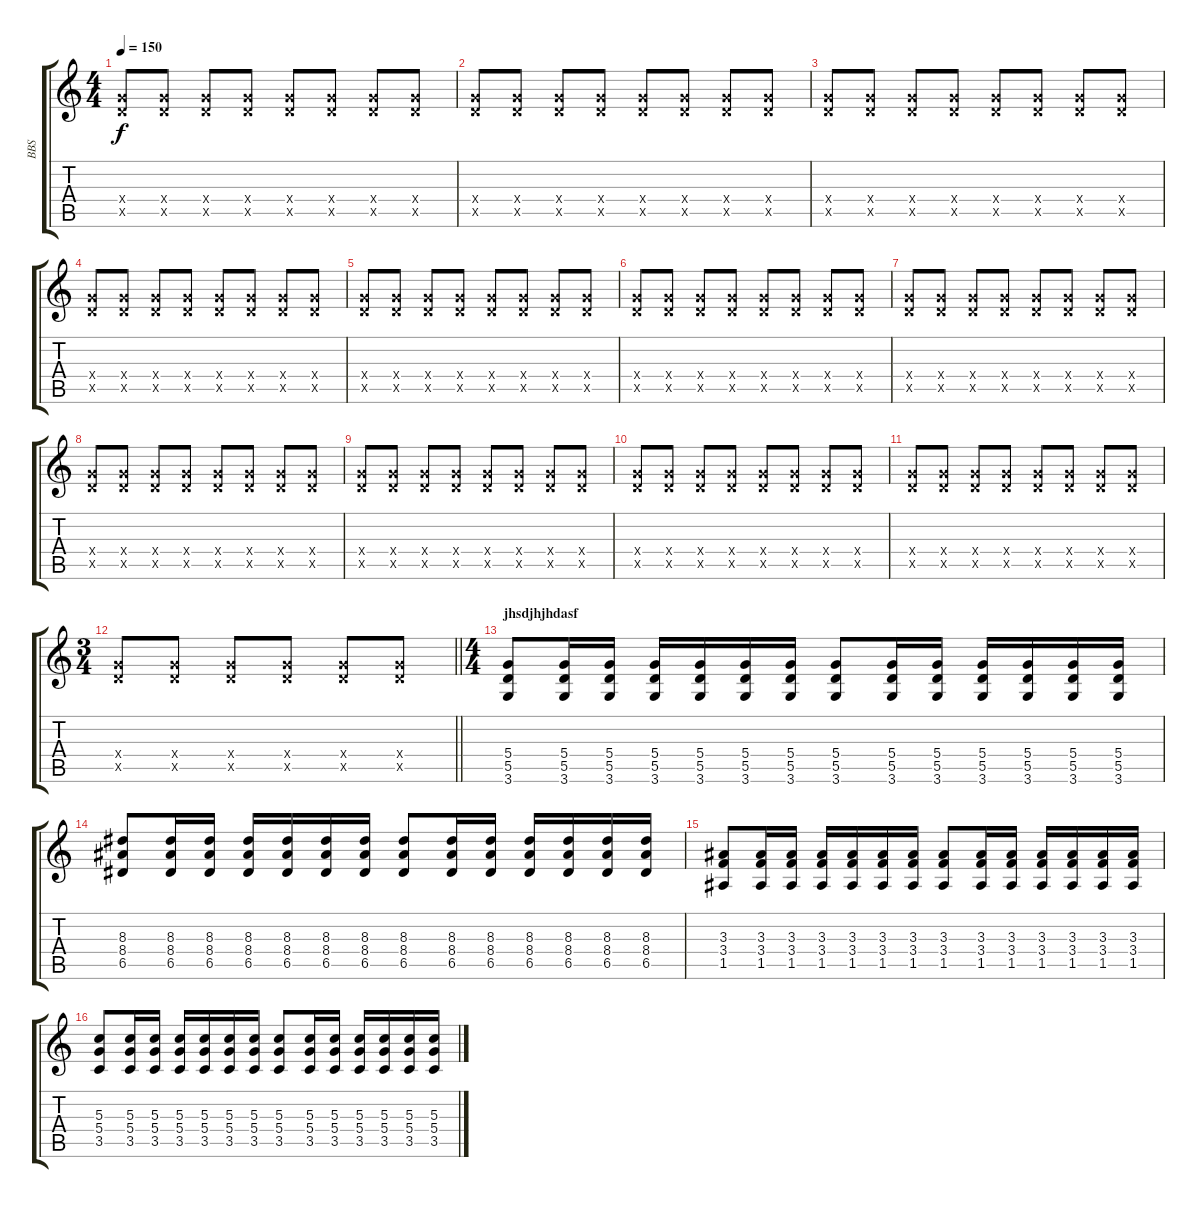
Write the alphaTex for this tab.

\track ("BBS" "BBS") {instrument distortionguitar}
\staff {score tabs}
\tuning (E4 B3 G3 D3 A2 E2) {hide}
\ts (4 4)
\tempo 150
\clef g2
\ks c
(5.4{x} 5.5{x}).8{dy f} (5.4{x} 5.5{x}).8 (5.4{x} 5.5{x}).8 (5.4{x} 5.5{x}).8 (5.4{x} 5.5{x}).8 (5.4{x} 5.5{x}).8 (5.4{x} 5.5{x}).8 (5.4{x} 5.5{x}).8 |
(5.4{x} 5.5{x}).8 (5.4{x} 5.5{x}).8 (5.4{x} 5.5{x}).8 (5.4{x} 5.5{x}).8 (5.4{x} 5.5{x}).8 (5.4{x} 5.5{x}).8 (5.4{x} 5.5{x}).8 (5.4{x} 5.5{x}).8 |
(5.4{x} 5.5{x}).8 (5.4{x} 5.5{x}).8 (5.4{x} 5.5{x}).8 (5.4{x} 5.5{x}).8 (5.4{x} 5.5{x}).8 (5.4{x} 5.5{x}).8 (5.4{x} 5.5{x}).8 (5.4{x} 5.5{x}).8 |
(5.4{x} 5.5{x}).8 (5.4{x} 5.5{x}).8 (5.4{x} 5.5{x}).8 (5.4{x} 5.5{x}).8 (5.4{x} 5.5{x}).8 (5.4{x} 5.5{x}).8 (5.4{x} 5.5{x}).8 (5.4{x} 5.5{x}).8 |
(5.4{x} 5.5{x}).8 (5.4{x} 5.5{x}).8 (5.4{x} 5.5{x}).8 (5.4{x} 5.5{x}).8 (5.4{x} 5.5{x}).8 (5.4{x} 5.5{x}).8 (5.4{x} 5.5{x}).8 (5.4{x} 5.5{x}).8 |
(5.4{x} 5.5{x}).8 (5.4{x} 5.5{x}).8 (5.4{x} 5.5{x}).8 (5.4{x} 5.5{x}).8 (5.4{x} 5.5{x}).8 (5.4{x} 5.5{x}).8 (5.4{x} 5.5{x}).8 (5.4{x} 5.5{x}).8 |
(5.4{x} 5.5{x}).8 (5.4{x} 5.5{x}).8 (5.4{x} 5.5{x}).8 (5.4{x} 5.5{x}).8 (5.4{x} 5.5{x}).8 (5.4{x} 5.5{x}).8 (5.4{x} 5.5{x}).8 (5.4{x} 5.5{x}).8 |
(5.4{x} 5.5{x}).8 (5.4{x} 5.5{x}).8 (5.4{x} 5.5{x}).8 (5.4{x} 5.5{x}).8 (5.4{x} 5.5{x}).8 (5.4{x} 5.5{x}).8 (5.4{x} 5.5{x}).8 (5.4{x} 5.5{x}).8 |
(5.4{x} 5.5{x}).8 (5.4{x} 5.5{x}).8 (5.4{x} 5.5{x}).8 (5.4{x} 5.5{x}).8 (5.4{x} 5.5{x}).8 (5.4{x} 5.5{x}).8 (5.4{x} 5.5{x}).8 (5.4{x} 5.5{x}).8 |
(5.4{x} 5.5{x}).8 (5.4{x} 5.5{x}).8 (5.4{x} 5.5{x}).8 (5.4{x} 5.5{x}).8 (5.4{x} 5.5{x}).8 (5.4{x} 5.5{x}).8 (5.4{x} 5.5{x}).8 (5.4{x} 5.5{x}).8 |
(5.4{x} 5.5{x}).8 (5.4{x} 5.5{x}).8 (5.4{x} 5.5{x}).8 (5.4{x} 5.5{x}).8 (5.4{x} 5.5{x}).8 (5.4{x} 5.5{x}).8 (5.4{x} 5.5{x}).8 (5.4{x} 5.5{x}).8 |
\ts (3 4)
\barLineRight lightlight
(5.4{x} 5.5{x}).8 (5.4{x} 5.5{x}).8 (5.4{x} 5.5{x}).8 (5.4{x} 5.5{x}).8 (5.4{x} 5.5{x}).8 (5.4{x} 5.5{x}).8 |
\ts (4 4)
\section ("" "jhsdjhjhdasf")
(5.4 5.5 3.6).8 (5.4 5.5 3.6).16 (5.4 5.5 3.6).16 (5.4 5.5 3.6).16 (5.4 5.5 3.6).16 (5.4 5.5 3.6).16 (5.4 5.5 3.6).16 (5.4 5.5 3.6).8 (5.4 5.5 3.6).16 (5.4 5.5 3.6).16 (5.4 5.5 3.6).16 (5.4 5.5 3.6).16 (5.4 5.5 3.6).16 (5.4 5.5 3.6).16 |
(8.3 8.4 6.5).8 (8.3 8.4 6.5).16 (8.3 8.4 6.5).16 (8.3 8.4 6.5).16 (8.3 8.4 6.5).16 (8.3 8.4 6.5).16 (8.3 8.4 6.5).16 (8.3 8.4 6.5).8 (8.3 8.4 6.5).16 (8.3 8.4 6.5).16 (8.3 8.4 6.5).16 (8.3 8.4 6.5).16 (8.3 8.4 6.5).16 (8.3 8.4 6.5).16 |
(3.3 3.4 1.5).8 (3.3 3.4 1.5).16 (3.3 3.4 1.5).16 (3.3 3.4 1.5).16 (3.3 3.4 1.5).16 (3.3 3.4 1.5).16 (3.3 3.4 1.5).16 (3.3 3.4 1.5).8 (3.3 3.4 1.5).16 (3.3 3.4 1.5).16 (3.3 3.4 1.5).16 (3.3 3.4 1.5).16 (3.3 3.4 1.5).16 (3.3 3.4 1.5).16 |
(5.3 5.4 3.5).8 (5.3 5.4 3.5).16 (5.3 5.4 3.5).16 (5.3 5.4 3.5).16 (5.3 5.4 3.5).16 (5.3 5.4 3.5).16 (5.3 5.4 3.5).16 (5.3 5.4 3.5).8 (5.3 5.4 3.5).16 (5.3 5.4 3.5).16 (5.3 5.4 3.5).16 (5.3 5.4 3.5).16 (5.3 5.4 3.5).16 (5.3 5.4 3.5).16
